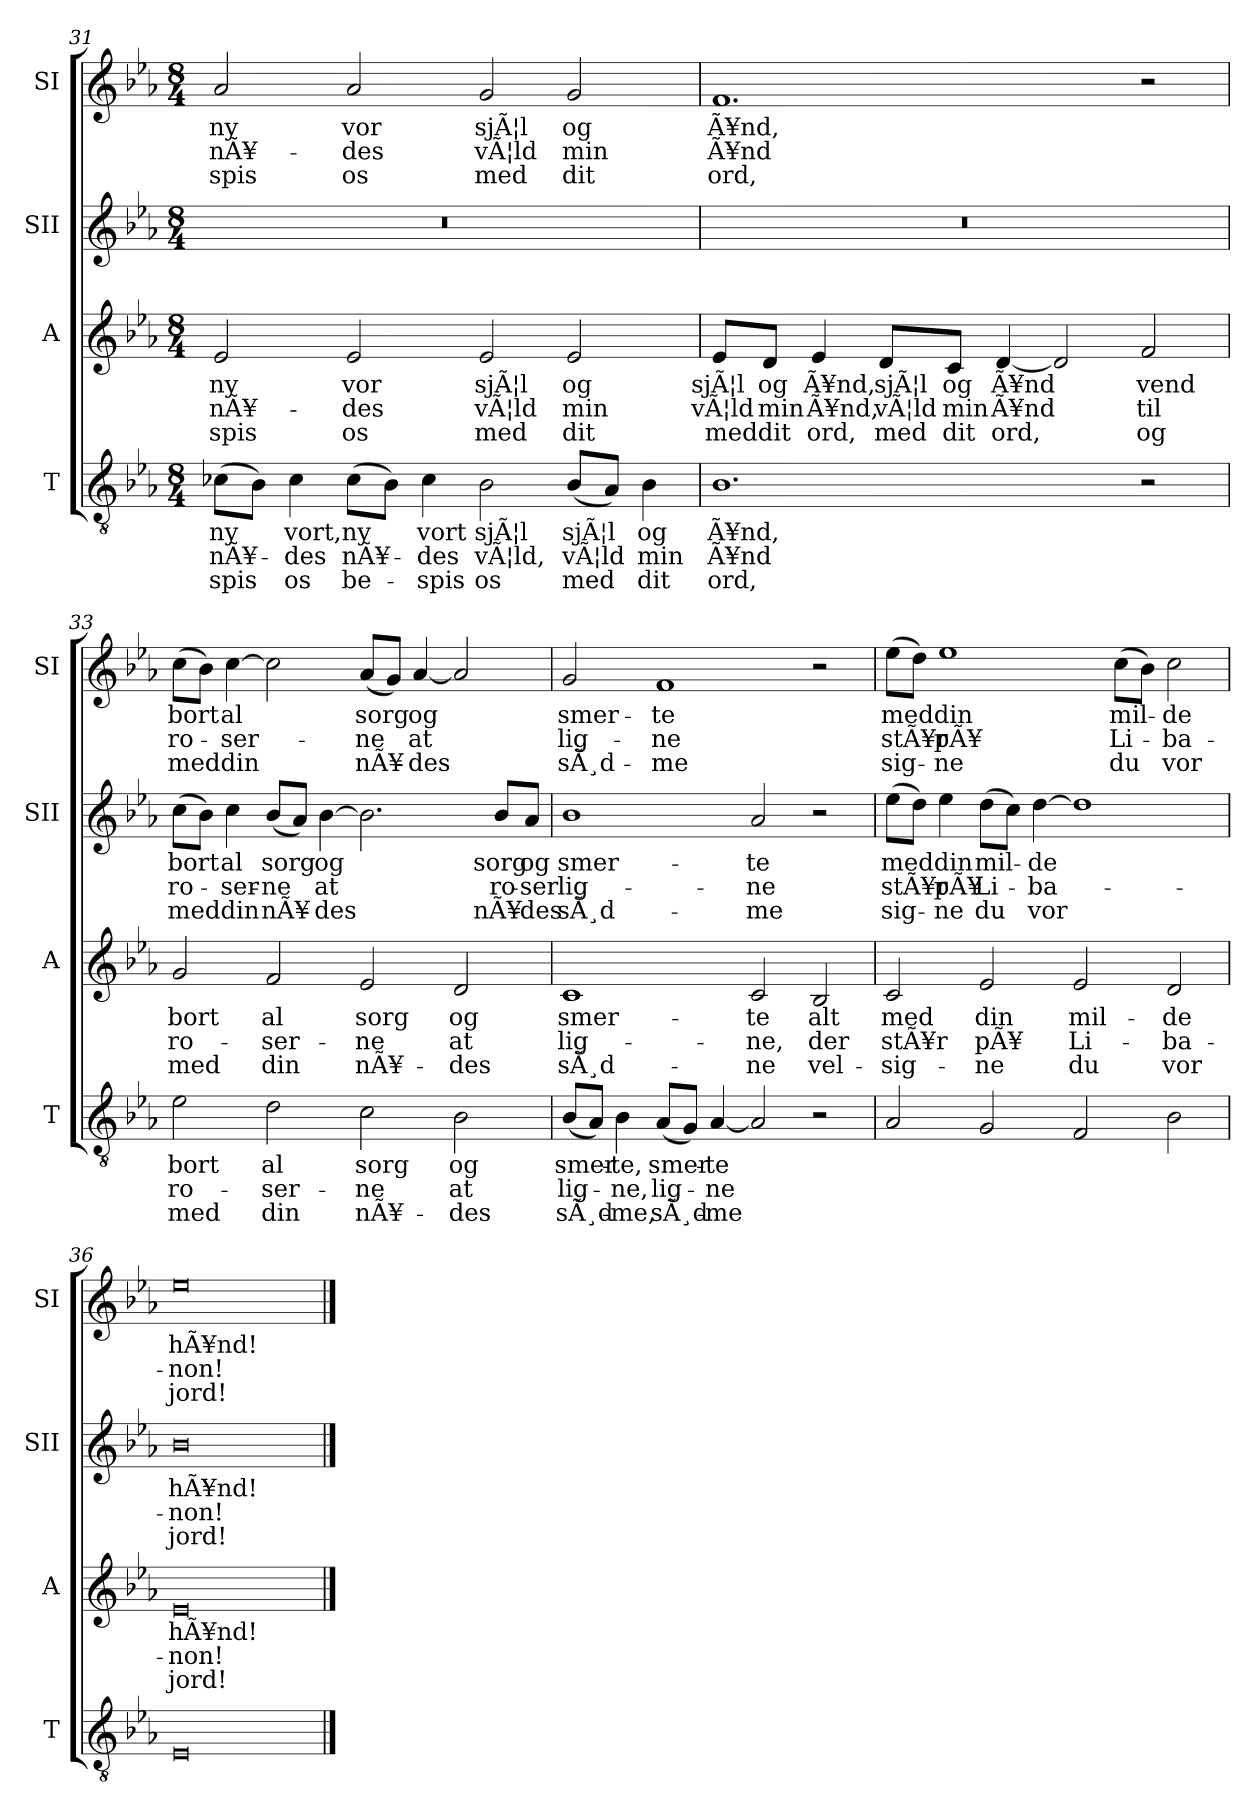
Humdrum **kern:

**kern	**text	**text	**text	**kern	**text	**text	**text	**kern	**text	**text	**text	**kern	**text	**text	**text
*part4	*part4	*part4	*part4	*part3	*part3	*part3	*part3	*part2	*part2	*part2	*part2	*part1	*part1	*part1	*part1
*staff4	*staff4	*staff4	*staff4	*staff3	*staff3	*staff3	*staff3	*staff2	*staff2	*staff2	*staff2	*staff1	*staff1	*staff1	*staff1
*I"T	*	*	*	*I"A	*	*	*	*I"SII	*	*	*	*I"SI	*	*	*
*I'T	*	*	*	*I'A	*	*	*	*I'SII	*	*	*	*I'SI	*	*	*
*clefGv2	*	*	*	*clefG2	*	*	*	*clefG2	*	*	*	*clefG2	*	*	*
*k[b-e-a-]	*	*	*	*k[b-e-a-]	*	*	*	*k[b-e-a-]	*	*	*	*k[b-e-a-]	*	*	*
*M8/4	*	*	*	*M8/4	*	*	*	*M8/4	*	*	*	*M8/4	*	*	*
=31	=31	=31	=31	=31	=31	=31	=31	=31	=31	=31	=31	=31	=31	=31	=31
!	!LO:LY:b	!LO:LY:b	!LO:LY:b	!	!LO:LY:b	!LO:LY:b	!LO:LY:b	!	!	!	!	!	!LO:LY:b	!LO:LY:b	!LO:LY:b
(>8c-X\L	ny	nÃ¥-	-spis	2e-/	-ny	nÃ¥-	-spis	0r	.	.	.	2a-/	-ny	nÃ¥-	-spis
8B-\J)	.	.	.	.	.	.	.	.	.	.	.	.	.	.	.
!	!LO:LY:b	!LO:LY:b	!LO:LY:b	!	!	!	!	!	!	!	!	!	!	!	!
4c-\	vort,	-des	os	.	.	.	.	.	.	.	.	.	.	.	.
!	!LO:LY:b	!LO:LY:b	!LO:LY:b	!	!LO:LY:b	!LO:LY:b	!LO:LY:b	!	!	!	!	!	!LO:LY:b	!LO:LY:b	!LO:LY:b
(>8c-\L	ny	nÃ¥-	be-	2e-/	vor	-des	os	.	.	.	.	2a-/	vor	-des	os
8B-\J)	.	.	.	.	.	.	.	.	.	.	.	.	.	.	.
!	!LO:LY:b	!LO:LY:b	!LO:LY:b	!	!	!	!	!	!	!	!	!	!	!	!
4c-\	vort	-des	-spis	.	.	.	.	.	.	.	.	.	.	.	.
!	!LO:LY:b	!LO:LY:b	!LO:LY:b	!	!LO:LY:b	!LO:LY:b	!LO:LY:b	!	!	!	!	!	!LO:LY:b	!LO:LY:b	!LO:LY:b
2B-\	sjÃ¦l	vÃ¦ld,	os	2e-/	sjÃ¦l	vÃ¦ld	med	.	.	.	.	2g/	sjÃ¦l	vÃ¦ld	med
!	!LO:LY:b	!LO:LY:b	!LO:LY:b	!	!LO:LY:b	!LO:LY:b	!LO:LY:b	!	!	!	!	!	!LO:LY:b	!LO:LY:b	!LO:LY:b
(<8B-/L	sjÃ¦l	vÃ¦ld	med	2e-/	og	min	dit	.	.	.	.	2g/	og	min	dit
8A-/J)	.	.	.	.	.	.	.	.	.	.	.	.	.	.	.
!	!LO:LY:b	!LO:LY:b	!LO:LY:b	!	!	!	!	!	!	!	!	!	!	!	!
4B-\	og	min	dit	.	.	.	.	.	.	.	.	.	.	.	.
!!LO:LB:g=z
=32	=32	=32	=32	=32	=32	=32	=32	=32	=32	=32	=32	=32	=32	=32	=32
!	!LO:LY:b	!LO:LY:b	!LO:LY:b	!	!LO:LY:b	!LO:LY:b	!LO:LY:b	!	!	!	!	!	!LO:LY:b	!LO:LY:b	!LO:LY:b
1.B-	Ã¥nd,	Ã¥nd	ord,	8e-/L	sjÃ¦l	vÃ¦ld	med	0r	.	.	.	1.f	Ã¥nd,	Ã¥nd	ord,
!	!	!	!	!	!LO:LY:b	!LO:LY:b	!LO:LY:b	!	!	!	!	!	!	!	!
.	.	.	.	8d/J	og	min	dit	.	.	.	.	.	.	.	.
!	!	!	!	!	!LO:LY:b	!LO:LY:b	!LO:LY:b	!	!	!	!	!	!	!	!
.	.	.	.	4e-/	Ã¥nd,	Ã¥nd,	ord,	.	.	.	.	.	.	.	.
!	!	!	!	!	!LO:LY:b	!LO:LY:b	!LO:LY:b	!	!	!	!	!	!	!	!
.	.	.	.	8d/L	sjÃ¦l	vÃ¦ld	med	.	.	.	.	.	.	.	.
!	!	!	!	!	!LO:LY:b	!LO:LY:b	!LO:LY:b	!	!	!	!	!	!	!	!
.	.	.	.	8c/J	og	min	dit	.	.	.	.	.	.	.	.
!	!	!	!	!	!LO:LY:b	!LO:LY:b	!LO:LY:b	!	!	!	!	!	!	!	!
.	.	.	.	[4d/	Ã¥nd	Ã¥nd	ord,	.	.	.	.	.	.	.	.
.	.	.	.	2d/]	.	.	.	.	.	.	.	.	.	.	.
!	!	!	!	!	!LO:LY:b	!LO:LY:b	!LO:LY:b	!	!	!	!	!	!	!	!
2r	.	.	.	2f/	vend	til	og	.	.	.	.	2r	.	.	.
=33	=33	=33	=33	=33	=33	=33	=33	=33	=33	=33	=33	=33	=33	=33	=33
!	!LO:LY:b	!LO:LY:b	!LO:LY:b	!	!LO:LY:b	!LO:LY:b	!LO:LY:b	!	!LO:LY:b	!LO:LY:b	!LO:LY:b	!	!LO:LY:b	!LO:LY:b	!LO:LY:b
2e-\	bort	ro-	med	2g/	bort	ro-	med	(>8cc\L	bort	ro-	med	(>8cc\L	bort	ro-	med
.	.	.	.	.	.	.	.	8b-\J)	.	.	.	8b-\J)	.	.	.
!	!	!	!	!	!	!	!	!	!LO:LY:b	!LO:LY:b	!LO:LY:b	!	!LO:LY:b	!LO:LY:b	!LO:LY:b
.	.	.	.	.	.	.	.	4cc\	al	-ser-	din	[4cc\	al	-ser-	din
!	!LO:LY:b	!LO:LY:b	!LO:LY:b	!	!LO:LY:b	!LO:LY:b	!LO:LY:b	!	!LO:LY:b	!LO:LY:b	!LO:LY:b	!	!	!	!
2d\	al	-ser-	din	2f/	al	-ser-	din	(<8b-/L	sorg	-ne	nÃ¥-	2cc\]	.	.	.
.	.	.	.	.	.	.	.	8a-/J)	.	.	.	.	.	.	.
!	!	!	!	!	!	!	!	!	!LO:LY:b	!LO:LY:b	!LO:LY:b	!	!	!	!
.	.	.	.	.	.	.	.	[4b-\	og	at	-des	.	.	.	.
!	!LO:LY:b	!LO:LY:b	!LO:LY:b	!	!LO:LY:b	!LO:LY:b	!LO:LY:b	!	!	!	!	!	!LO:LY:b	!LO:LY:b	!LO:LY:b
2c\	sorg	-ne	nÃ¥-	2e-/	sorg	-ne	nÃ¥-	2.b-\]	.	.	.	(<8a-/L	sorg	-ne	nÃ¥-
.	.	.	.	.	.	.	.	.	.	.	.	8g/J)	.	.	.
!	!	!	!	!	!	!	!	!	!	!	!	!	!LO:LY:b	!LO:LY:b	!LO:LY:b
.	.	.	.	.	.	.	.	.	.	.	.	[4a-/	og	at	-des
!	!LO:LY:b	!LO:LY:b	!LO:LY:b	!	!LO:LY:b	!LO:LY:b	!LO:LY:b	!	!	!	!	!	!	!	!
2B-\	og	at	-des	2d/	og	at	-des	.	.	.	.	2a-/]	.	.	.
!	!	!	!	!	!	!	!	!	!LO:LY:b	!LO:LY:b	!LO:LY:b	!	!	!	!
.	.	.	.	.	.	.	.	8b-/L	sorg	ro-	nÃ¥-	.	.	.	.
!	!	!	!	!	!	!	!	!	!LO:LY:b	!LO:LY:b	!LO:LY:b	!	!	!	!
.	.	.	.	.	.	.	.	8a-/J	og	-ser	-des	.	.	.	.
!!LO:PB:g=z
=34	=34	=34	=34	=34	=34	=34	=34	=34	=34	=34	=34	=34	=34	=34	=34
!	!LO:LY:b	!LO:LY:b	!LO:LY:b	!	!LO:LY:b	!LO:LY:b	!LO:LY:b	!	!LO:LY:b	!LO:LY:b	!LO:LY:b	!	!LO:LY:b	!LO:LY:b	!LO:LY:b
(<8B-/L	smer-	lig-	sÃ¸d-	1c	smer-	lig-	sÃ¸d-	1b-	smer-	lig-	sÃ¸d-	2g/	smer-	lig-	sÃ¸d-
8A-/J)	.	.	.	.	.	.	.	.	.	.	.	.	.	.	.
!	!LO:LY:b	!LO:LY:b	!LO:LY:b	!	!	!	!	!	!	!	!	!	!	!	!
4B-\	-te,	-ne,	-me,	.	.	.	.	.	.	.	.	.	.	.	.
!	!LO:LY:b	!LO:LY:b	!LO:LY:b	!	!	!	!	!	!	!	!	!	!LO:LY:b	!LO:LY:b	!LO:LY:b
(<8A-/L	smer-	lig-	sÃ¸d-	.	.	.	.	.	.	.	.	1f	-te	-ne	-me
8G/J)	.	.	.	.	.	.	.	.	.	.	.	.	.	.	.
!	!LO:LY:b	!LO:LY:b	!LO:LY:b	!	!	!	!	!	!	!	!	!	!	!	!
[4A-/	-te	-ne	-me	.	.	.	.	.	.	.	.	.	.	.	.
!	!	!	!	!	!LO:LY:b	!LO:LY:b	!LO:LY:b	!	!LO:LY:b	!LO:LY:b	!LO:LY:b	!	!	!	!
2A-/]	.	.	.	2c/	-te	-ne,	-ne	2a-/	-te	-ne	-me	.	.	.	.
!	!	!	!	!	!LO:LY:b	!LO:LY:b	!LO:LY:b	!	!	!	!	!	!	!	!
2r	.	.	.	2B-/	alt	der	vel-	2r	.	.	.	2r	.	.	.
=35	=35	=35	=35	=35	=35	=35	=35	=35	=35	=35	=35	=35	=35	=35	=35
!	!	!	!	!	!LO:LY:b	!LO:LY:b	!LO:LY:b	!	!LO:LY:b	!LO:LY:b	!LO:LY:b	!	!LO:LY:b	!LO:LY:b	!LO:LY:b
2A-/	.	.	.	2c/	med	stÃ¥r	-sig-	(>8ee-\L	med	stÃ¥r	sig-	(>8ee-\L	med	stÃ¥r	sig-
.	.	.	.	.	.	.	.	8dd\J)	.	.	.	8dd\J)	.	.	.
!	!	!	!	!	!	!	!	!	!LO:LY:b	!LO:LY:b	!LO:LY:b	!	!LO:LY:b	!LO:LY:b	!LO:LY:b
.	.	.	.	.	.	.	.	4ee-\	din	pÃ¥	-ne	1ee-	din	pÃ¥	-ne
!	!	!	!	!	!LO:LY:b	!LO:LY:b	!LO:LY:b	!	!LO:LY:b	!LO:LY:b	!LO:LY:b	!	!	!	!
2G/	.	.	.	2e-/	din	pÃ¥	-ne	(>8dd\L	mil-	Li-	du	.	.	.	.
.	.	.	.	.	.	.	.	8cc\J)	.	.	.	.	.	.	.
!	!	!	!	!	!	!	!	!	!LO:LY:b	!LO:LY:b	!LO:LY:b	!	!	!	!
.	.	.	.	.	.	.	.	[4dd\	-de	-ba-	vor	.	.	.	.
!	!	!	!	!	!LO:LY:b	!LO:LY:b	!LO:LY:b	!	!	!	!	!	!	!	!
2F/	.	.	.	2e-/	mil-	Li-	du	1dd]	.	.	.	.	.	.	.
!	!	!	!	!	!	!	!	!	!	!	!	!	!LO:LY:b	!LO:LY:b	!LO:LY:b
.	.	.	.	.	.	.	.	.	.	.	.	(>8cc\L	mil-	Li-	du
.	.	.	.	.	.	.	.	.	.	.	.	8b-\J)	.	.	.
!	!	!	!	!	!LO:LY:b	!LO:LY:b	!LO:LY:b	!	!	!	!	!	!LO:LY:b	!LO:LY:b	!LO:LY:b
2B-\	.	.	.	2d/	-de	-ba-	vor	.	.	.	.	2cc\	-de	-ba-	vor
=36	=36	=36	=36	=36	=36	=36	=36	=36	=36	=36	=36	=36	=36	=36	=36
!	!	!	!	!	!LO:LY:b	!LO:LY:b	!LO:LY:b	!	!LO:LY:b	!LO:LY:b	!LO:LY:b	!	!LO:LY:b	!LO:LY:b	!LO:LY:b
0E-	.	.	.	0e-	hÃ¥nd!	-non!	jord!	0b-	hÃ¥nd!	-non!	jord!	0ee-	hÃ¥nd!	-non!	jord!
==	==	==	==	==	==	==	==	==	==	==	==	==	==	==	==
*-	*-	*-	*-	*-	*-	*-	*-	*-	*-	*-	*-	*-	*-	*-	*-
